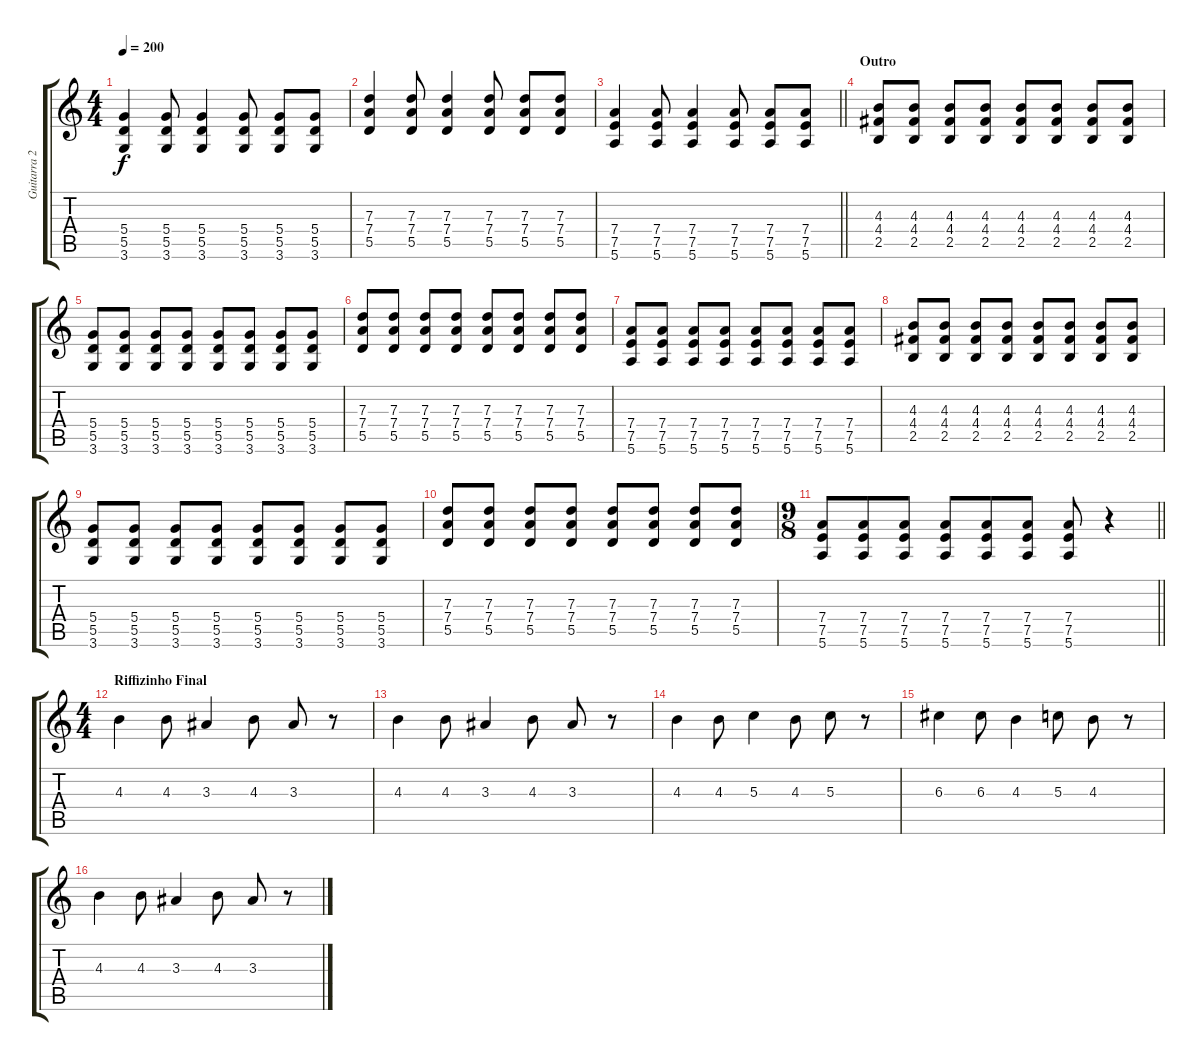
\track ("Guitarra 2 - Erik" "Guitarra 2") {instrument distortionguitar}
\staff {score tabs}
\tuning (E4 B3 G3 D3 A2 E2) {hide}
\ts (4 4)
\tempo 200
\clef g2
\ks c
(5.4 5.5 3.6).4{dy f} (5.4 5.5 3.6).8 (5.4 5.5 3.6).4 (5.4 5.5 3.6).8 (5.4 5.5 3.6).8 (5.4 5.5 3.6).8 |
(7.3 7.4 5.5).4 (7.3 7.4 5.5).8 (7.3 7.4 5.5).4 (7.3 7.4 5.5).8 (7.3 7.4 5.5).8 (7.3 7.4 5.5).8 |
\barLineRight lightlight
(7.4 7.5 5.6).4 (7.4 7.5 5.6).8 (7.4 7.5 5.6).4 (7.4 7.5 5.6).8 (7.4 7.5 5.6).8 (7.4 7.5 5.6).8 |
\section ("" "Outro")
(4.3 4.4 2.5).8 (4.3 4.4 2.5).8 (4.3 4.4 2.5).8 (4.3 4.4 2.5).8 (4.3 4.4 2.5).8 (4.3 4.4 2.5).8 (4.3 4.4 2.5).8 (4.3 4.4 2.5).8 |
(5.4 5.5 3.6).8 (5.4 5.5 3.6).8 (5.4 5.5 3.6).8 (5.4 5.5 3.6).8 (5.4 5.5 3.6).8 (5.4 5.5 3.6).8 (5.4 5.5 3.6).8 (5.4 5.5 3.6).8 |
(7.3 7.4 5.5).8 (7.3 7.4 5.5).8 (7.3 7.4 5.5).8 (7.3 7.4 5.5).8 (7.3 7.4 5.5).8 (7.3 7.4 5.5).8 (7.3 7.4 5.5).8 (7.3 7.4 5.5).8 |
(7.4 7.5 5.6).8 (7.4 7.5 5.6).8 (7.4 7.5 5.6).8 (7.4 7.5 5.6).8 (7.4 7.5 5.6).8 (7.4 7.5 5.6).8 (7.4 7.5 5.6).8 (7.4 7.5 5.6).8 |
(4.3 4.4 2.5).8 (4.3 4.4 2.5).8 (4.3 4.4 2.5).8 (4.3 4.4 2.5).8 (4.3 4.4 2.5).8 (4.3 4.4 2.5).8 (4.3 4.4 2.5).8 (4.3 4.4 2.5).8 |
(5.4 5.5 3.6).8 (5.4 5.5 3.6).8 (5.4 5.5 3.6).8 (5.4 5.5 3.6).8 (5.4 5.5 3.6).8 (5.4 5.5 3.6).8 (5.4 5.5 3.6).8 (5.4 5.5 3.6).8 |
(7.3 7.4 5.5).8 (7.3 7.4 5.5).8 (7.3 7.4 5.5).8 (7.3 7.4 5.5).8 (7.3 7.4 5.5).8 (7.3 7.4 5.5).8 (7.3 7.4 5.5).8 (7.3 7.4 5.5).8 |
\ts (9 8)
\barLineRight lightlight
(7.4 7.5 5.6).8 (7.4 7.5 5.6).8 (7.4 7.5 5.6).8 (7.4 7.5 5.6).8 (7.4 7.5 5.6).8 (7.4 7.5 5.6).8 (7.4 7.5 5.6).8 r.4 |
\ts (4 4)
\section ("" "Riffizinho Final")
4.3.4{volume 11} 4.3.8 3.3.4 4.3.8 3.3.8 r.8 |
4.3.4 4.3.8 3.3.4 4.3.8 3.3.8 r.8 |
4.3.4 4.3.8 5.3.4 4.3.8 5.3.8 r.8 |
6.3.4 6.3.8 4.3.4 5.3.8 4.3.8 r.8 |
4.3.4 4.3.8 3.3.4 4.3.8 3.3.8 r.8
